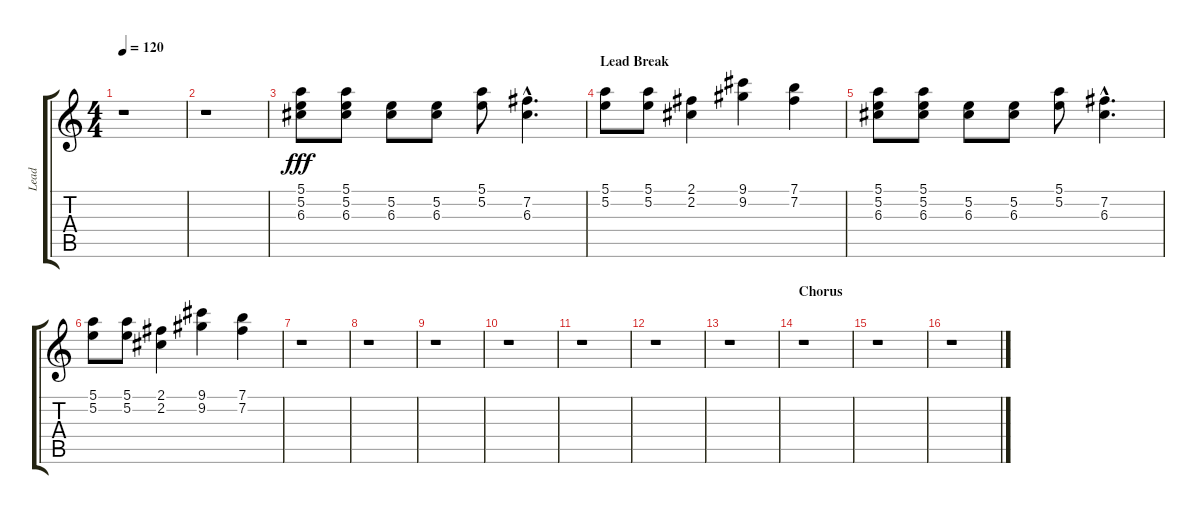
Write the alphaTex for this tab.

\track ("Lead" "Lead") {instrument overdrivenguitar}
\staff {score tabs}
\tuning (E4 B3 G3 D3 A2 E2) {hide}
\ts (4 4)
\tempo 120
\clef g2
\ks c
r.1{dy fff} |
r.1 |
(5.1 5.2 6.3).8 (5.1 5.2 6.3).8 (5.2 6.3).8 (5.2 6.3).8 (5.1 5.2).8 (7.2{hac} 6.3{hac}).4{d} |
\section ("" "Lead Break")
(5.1 5.2).8 (5.1 5.2).8 (2.1 2.2).4 (9.1 9.2).4 (7.1 7.2).4 |
(5.1 5.2 6.3).8 (5.1 5.2 6.3).8 (5.2 6.3).8 (5.2 6.3).8 (5.1 5.2).8 (7.2{hac} 6.3{hac}).4{d} |
(5.1 5.2).8 (5.1 5.2).8 (2.1 2.2).4 (9.1 9.2).4 (7.1 7.2).4 |
r.1 |
r.1 |
r.1 |
r.1 |
r.1 |
r.1 |
r.1 |
\section ("" "Chorus")
r.1 |
r.1 |
r.1
